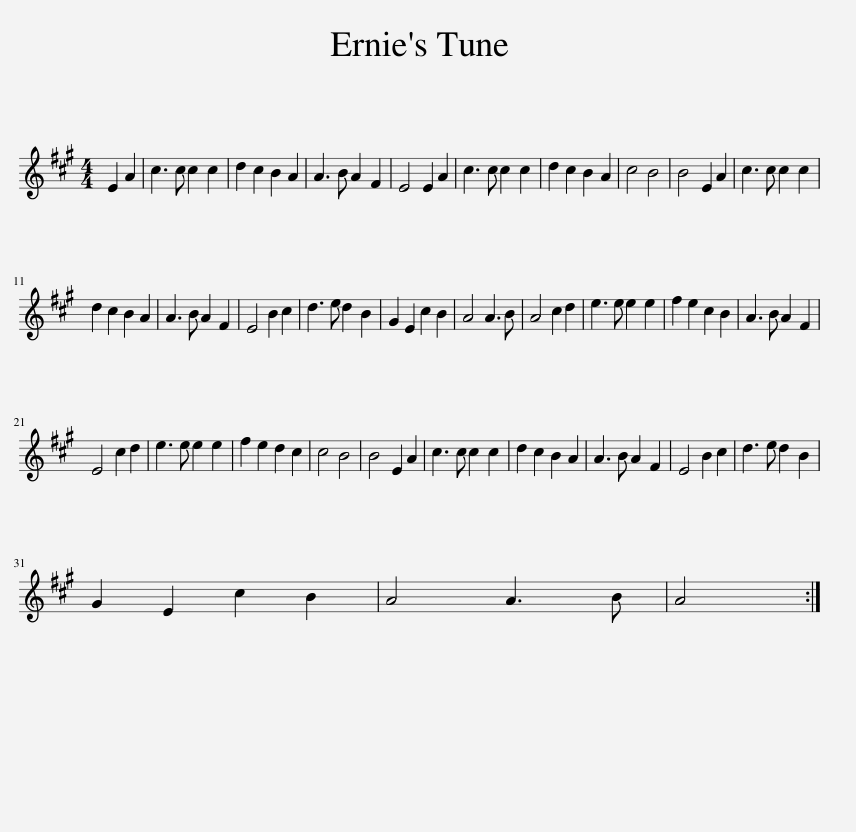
X:1
L:1/8
M:4/4
I:linebreak $
K:A
V:1 treble
V:1
 E2 A2 | c3 c c2 c2 | d2 c2 B2 A2 | A3 B A2 F2 | E4 E2 A2 | %5
 c3 c c2 c2 | d2 c2 B2 A2 | c4 B4 | B4 E2 A2 | c3 c c2 c2 |$ %10
 d2 c2 B2 A2 | A3 B A2 F2 | E4 B2 c2 | d3 e d2 B2 | G2 E2 c2 B2 | %15
 A4 A3 B | A4 c2 d2 | e3 e e2 e2 | f2 e2 c2 B2 | A3 B A2 F2 |$ %20
 E4 c2 d2 | e3 e e2 e2 | f2 e2 d2 c2 | c4 B4 | B4 E2 A2 | %25
 c3 c c2 c2 | d2 c2 B2 A2 | A3 B A2 F2 | E4 B2 c2 | d3 e d2 B2 |$ %30
 G2 E2 c2 B2 | A4 A3 B | A4 :| %33
